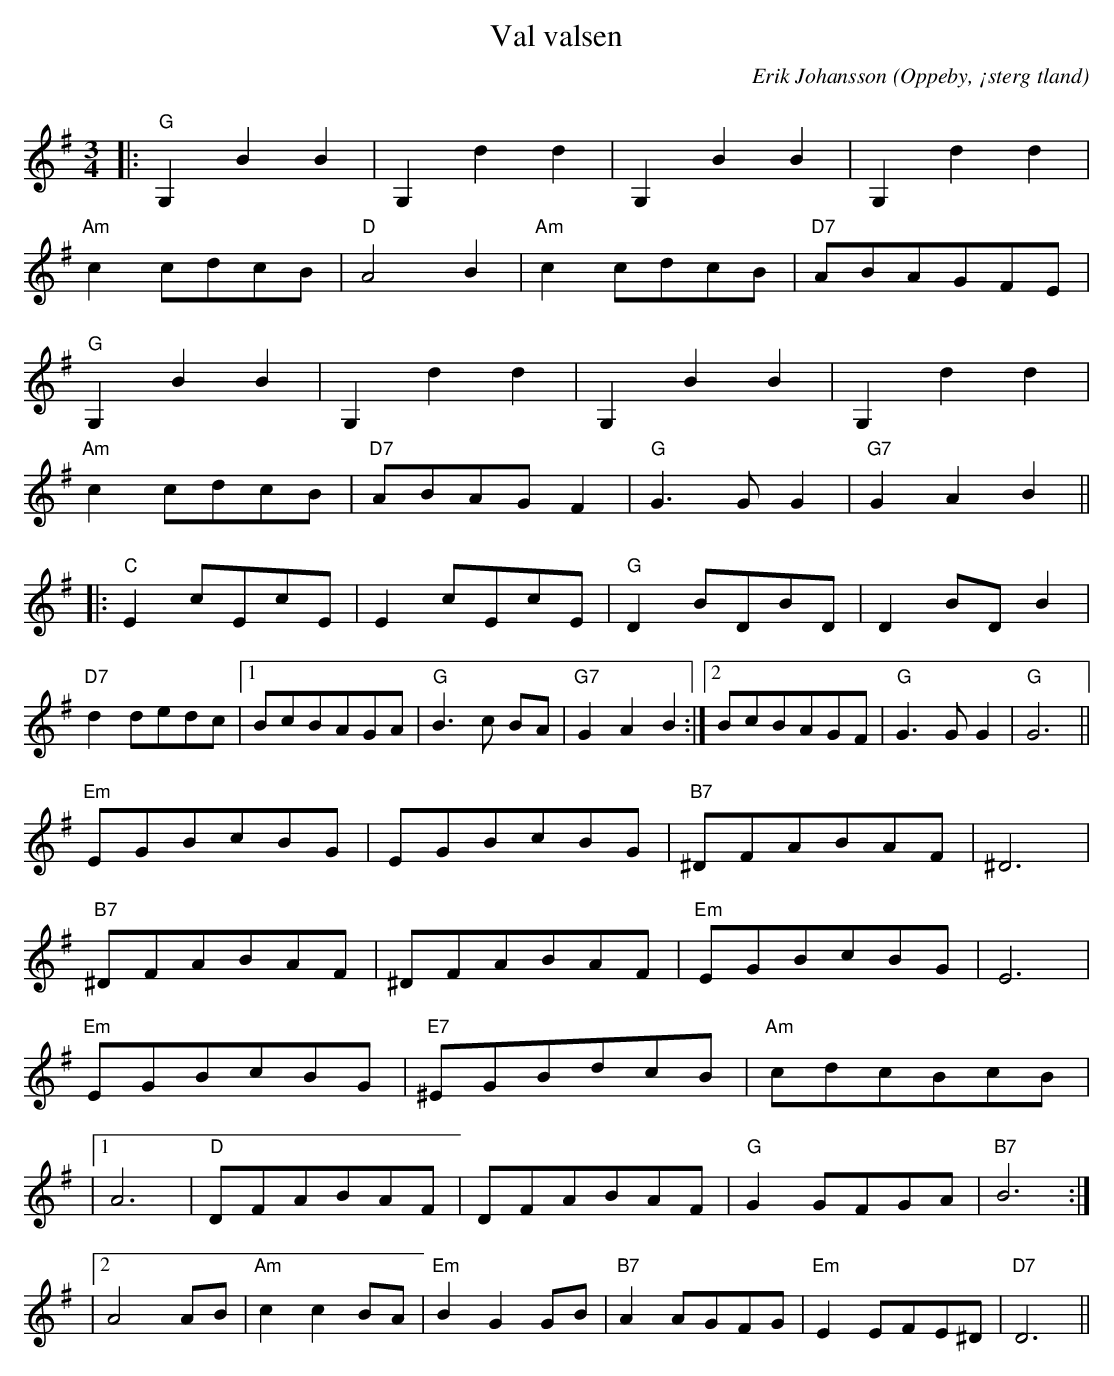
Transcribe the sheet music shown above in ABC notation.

X:1
T:Val valsen
C:Erik Johansson
O:Oppeby, ¡sterg tland
Q:140
M:3/4
L:1/8
K:G
|:"G"G,2B2B2|G,2d2d2 |G,2B2B2|G,2d2d2 |
"Am" c2 cdcB| "D" A4 B2 | "Am" c2 cdcB |"D7" ABAGFE |
"G"G,2B2B2|G,2d2d2 |G,2B2B2|G,2d2d2 |
"Am" c2 cdcB| "D7" ABAGF2 | "G" G3 G G2 |"G7" G2A2B2 ||
|:"C"E2 cEcE |E2 cEcE|"G" D2 BDBD |D2 BD B2 |
"D7"d2 dedc|1 BcBAGA|"G"B3 c BA|"G7" G2A2B2:|2 BcBAGF|"G" G3 G G2| "G" G6 ||
"Em" EGBcBG |EGBcBG |"B7"^DFABAF |^D6 |
"B7"^DFABAF |^DFABAF |"Em" EGBcBG |E6 |
"Em" EGBcBG |"E7"^EGBdcB |"Am"cdcBcB |
|1 A6 |"D" DFABAF |DFABAF | "G" G2 GFGA |"B7" B6 :|
|2 A4 AB |"Am" c2 c2 BA |"Em" B2 G2 GB | "B7" A2 AGFG |"Em" E2 EFE^D |"D7" D6 ||
